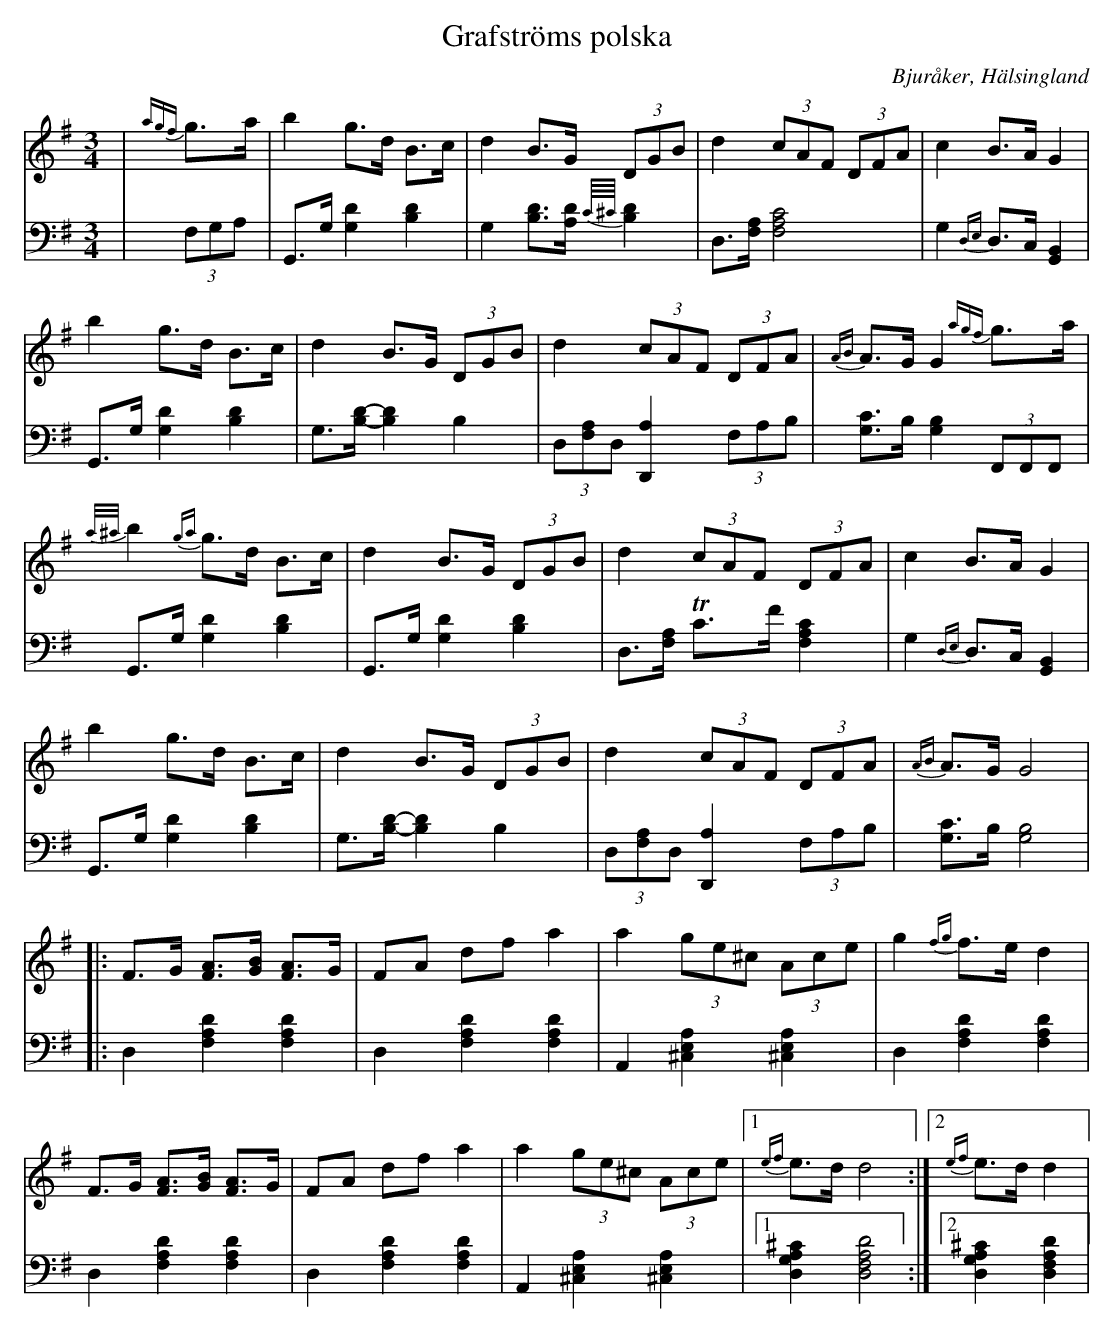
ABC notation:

X:1
T: Grafströms polska
O: Bjuråker, Hälsingland
M: 3/4
L: 1/8
K: G
V:1
V:2
V: 1
|{agf}g>a|b2 g>d B>c|d2 B>G (3DGB|d2 (3cAF (3DFA|c2 B>A G2|
b2 g>d B>c|d2 B>G (3DGB|d2 (3cAF (3DFA|{AB}A>G G2 {agf}g>a|
{a/^a/}b2 {ga}g>d B>c|d2 B>G (3DGB|d2 (3cAF (3DFA|c2 B>A G2|
b2 g>d B>c|d2 B>G (3DGB|d2 (3cAF (3DFA|{AB}A>G G4|
|:F>G [FA]>[GB] [FA]>G |FA df a2 |a2 (3ge^c (3Ace |g2 {fg}f>e d2 |
F>G [FA]>[GB] [FA]>G |FA df a2 |a2 (3ge^c (3Ace |1 {ef}e>d d4:|2 {ef}e>d d2|
V:2 clef=bass
|(3F,G,A, | G,,>G, [G,2D2] [B,2D2]|G,2 [B,D]>[A,D] {C//^C//}[B,D]2|D,>[F,A,] [F,4A,4C4]| G,2 {D,E,}D,>C, [G,,2B,,2]|
 G,,>G, [G,2D2] [B,2D2]|G,>[B,D]-[B,2D2] B,2|(3D,[F,A,]D, [D,,2A,2] (3F,A,B,| [G,C]>B, [G,2B,2](3F,,F,,F,,|
G,,>G, [G,2D2] [B,2D2]|G,,>G, [G,2D2] [B,2D2]|D,>[F,A,] TC>F [F,2A,2C2]| G,2 {D,E,}D,>C, [G,,2B,,2]|
 G,,>G, [G,2D2] [B,2D2]|G,>[B,D]-[B,2D2] B,2|(3D,[F,A,]D, [D,,2A,2] (3F,A,B,| [G,C]>B, [G,4B,4]|
|:D,2 [F,2A,2D2] [F,2A,2D2]|D,2 [F,2A,2D2] [F,2A,2D2]| A,,2 [^C,2E,2A,2] [^C,2E,2A,2]|D,2 [F,2A,2D2] [F,2A,2D2] |
D,2 [F,2A,2D2] [F,2A,2D2] | D,2 [F,2A,2D2] [F,2A,2D2] | A,,2 [^C,2E,2A,2] [^C,2E,2A,2]|1 [D,2G,2A,2^C2] [D,4F,4A,4D4]:|2 [D,2G,2A,2^C2] [D,2F,2A,2D2]|
